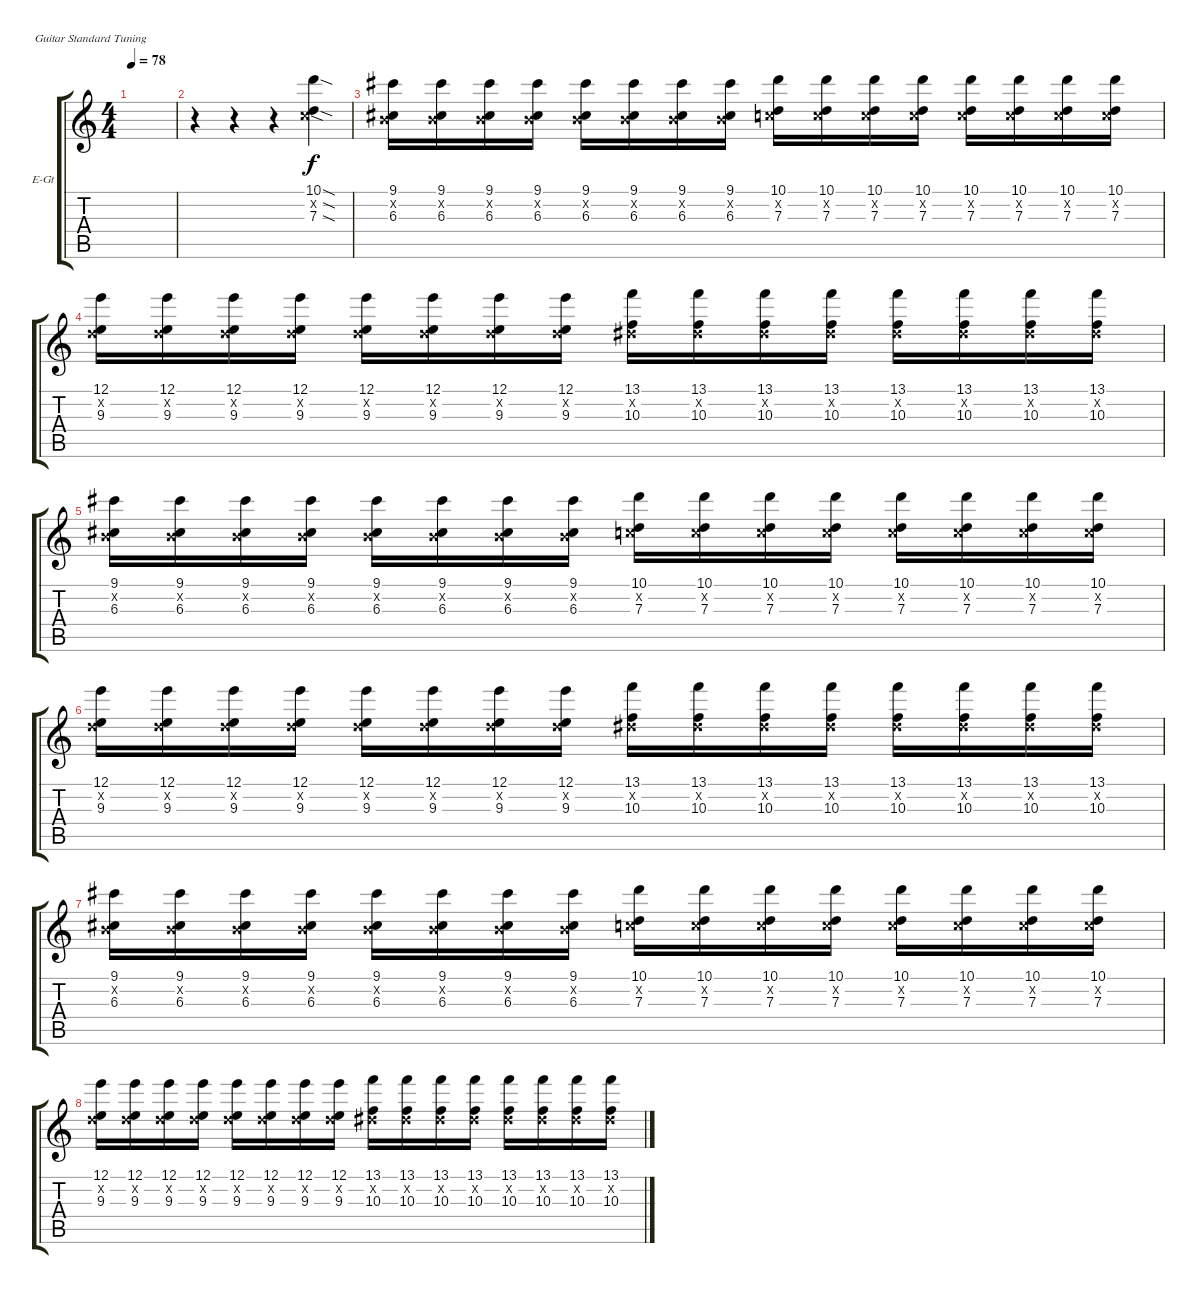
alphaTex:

\defaultSystemsLayout 4
\bracketExtendMode groupsimilarinstruments
\firstSystemTrackNameOrientation horizontal
\otherSystemsTrackNameOrientation horizontal
\track ("Electric Guitar" "E-Gt") {instrument distortionguitar}
\staff {score tabs}
\tuning (E4 B3 G3 D3 A2 E2)
\ts (4 4)
\tempo 78
\clef g2
\ks c
|
r.4 r.4 r.4 (10.1{sod} 1.2{sod x} 7.3{sod}).4 |
\scale
0.333333 (9.1 0.2{x} 6.3).16 (9.1 0.2{x} 6.3).16 (9.1 0.2{x} 6.3).16 (9.1 0.2{x} 6.3).16 (9.1 0.2{x} 6.3).16 (9.1 0.2{x} 6.3).16 (9.1 0.2{x} 6.3).16 (9.1 0.2{x} 6.3).16 (10.1 1.2{x} 7.3).16 (10.1 1.2{x} 7.3).16 (10.1 1.2{x} 7.3).16 (10.1 1.2{x} 7.3).16 (10.1 1.2{x} 7.3).16 (10.1 1.2{x} 7.3).16 (10.1 1.2{x} 7.3).16 (10.1 1.2{x} 7.3).16 |
\scale
0.333333 (12.1 3.2{x} 9.3).16 (12.1 3.2{x} 9.3).16 (12.1 3.2{x} 9.3).16 (12.1 3.2{x} 9.3).16 (12.1 3.2{x} 9.3).16 (12.1 3.2{x} 9.3).16 (12.1 3.2{x} 9.3).16 (12.1 3.2{x} 9.3).16 (13.1 4.2{x} 10.3).16 (13.1 4.2{x} 10.3).16 (13.1 4.2{x} 10.3).16 (13.1 4.2{x} 10.3).16 (13.1 4.2{x} 10.3).16 (13.1 4.2{x} 10.3).16 (13.1 4.2{x} 10.3).16 (13.1 4.2{x} 10.3).16 |
\scale
0.333333 (9.1 0.2{x} 6.3).16 (9.1 0.2{x} 6.3).16 (9.1 0.2{x} 6.3).16 (9.1 0.2{x} 6.3).16 (9.1 0.2{x} 6.3).16 (9.1 0.2{x} 6.3).16 (9.1 0.2{x} 6.3).16 (9.1 0.2{x} 6.3).16 (10.1 1.2{x} 7.3).16 (10.1 1.2{x} 7.3).16 (10.1 1.2{x} 7.3).16 (10.1 1.2{x} 7.3).16 (10.1 1.2{x} 7.3).16 (10.1 1.2{x} 7.3).16 (10.1 1.2{x} 7.3).16 (10.1 1.2{x} 7.3).16 |
\scale
0.333333 (12.1 3.2{x} 9.3).16 (12.1 3.2{x} 9.3).16 (12.1 3.2{x} 9.3).16 (12.1 3.2{x} 9.3).16 (12.1 3.2{x} 9.3).16 (12.1 3.2{x} 9.3).16 (12.1 3.2{x} 9.3).16 (12.1 3.2{x} 9.3).16 (13.1 4.2{x} 10.3).16 (13.1 4.2{x} 10.3).16 (13.1 4.2{x} 10.3).16 (13.1 4.2{x} 10.3).16 (13.1 4.2{x} 10.3).16 (13.1 4.2{x} 10.3).16 (13.1 4.2{x} 10.3).16 (13.1 4.2{x} 10.3).16 |
\scale
0.333333 (9.1 0.2{x} 6.3).16 (9.1 0.2{x} 6.3).16 (9.1 0.2{x} 6.3).16 (9.1 0.2{x} 6.3).16 (9.1 0.2{x} 6.3).16 (9.1 0.2{x} 6.3).16 (9.1 0.2{x} 6.3).16 (9.1 0.2{x} 6.3).16 (10.1 1.2{x} 7.3).16 (10.1 1.2{x} 7.3).16 (10.1 1.2{x} 7.3).16 (10.1 1.2{x} 7.3).16 (10.1 1.2{x} 7.3).16 (10.1 1.2{x} 7.3).16 (10.1 1.2{x} 7.3).16 (10.1 1.2{x} 7.3).16 |
\scale
0.333333 (12.1 3.2{x} 9.3).16 (12.1 3.2{x} 9.3).16 (12.1 3.2{x} 9.3).16 (12.1 3.2{x} 9.3).16 (12.1 3.2{x} 9.3).16 (12.1 3.2{x} 9.3).16 (12.1 3.2{x} 9.3).16 (12.1 3.2{x} 9.3).16 (13.1 4.2{x} 10.3).16 (13.1 4.2{x} 10.3).16 (13.1 4.2{x} 10.3).16 (13.1 4.2{x} 10.3).16 (13.1 4.2{x} 10.3).16 (13.1 4.2{x} 10.3).16 (13.1 4.2{x} 10.3).16 (13.1 4.2{x} 10.3).16
